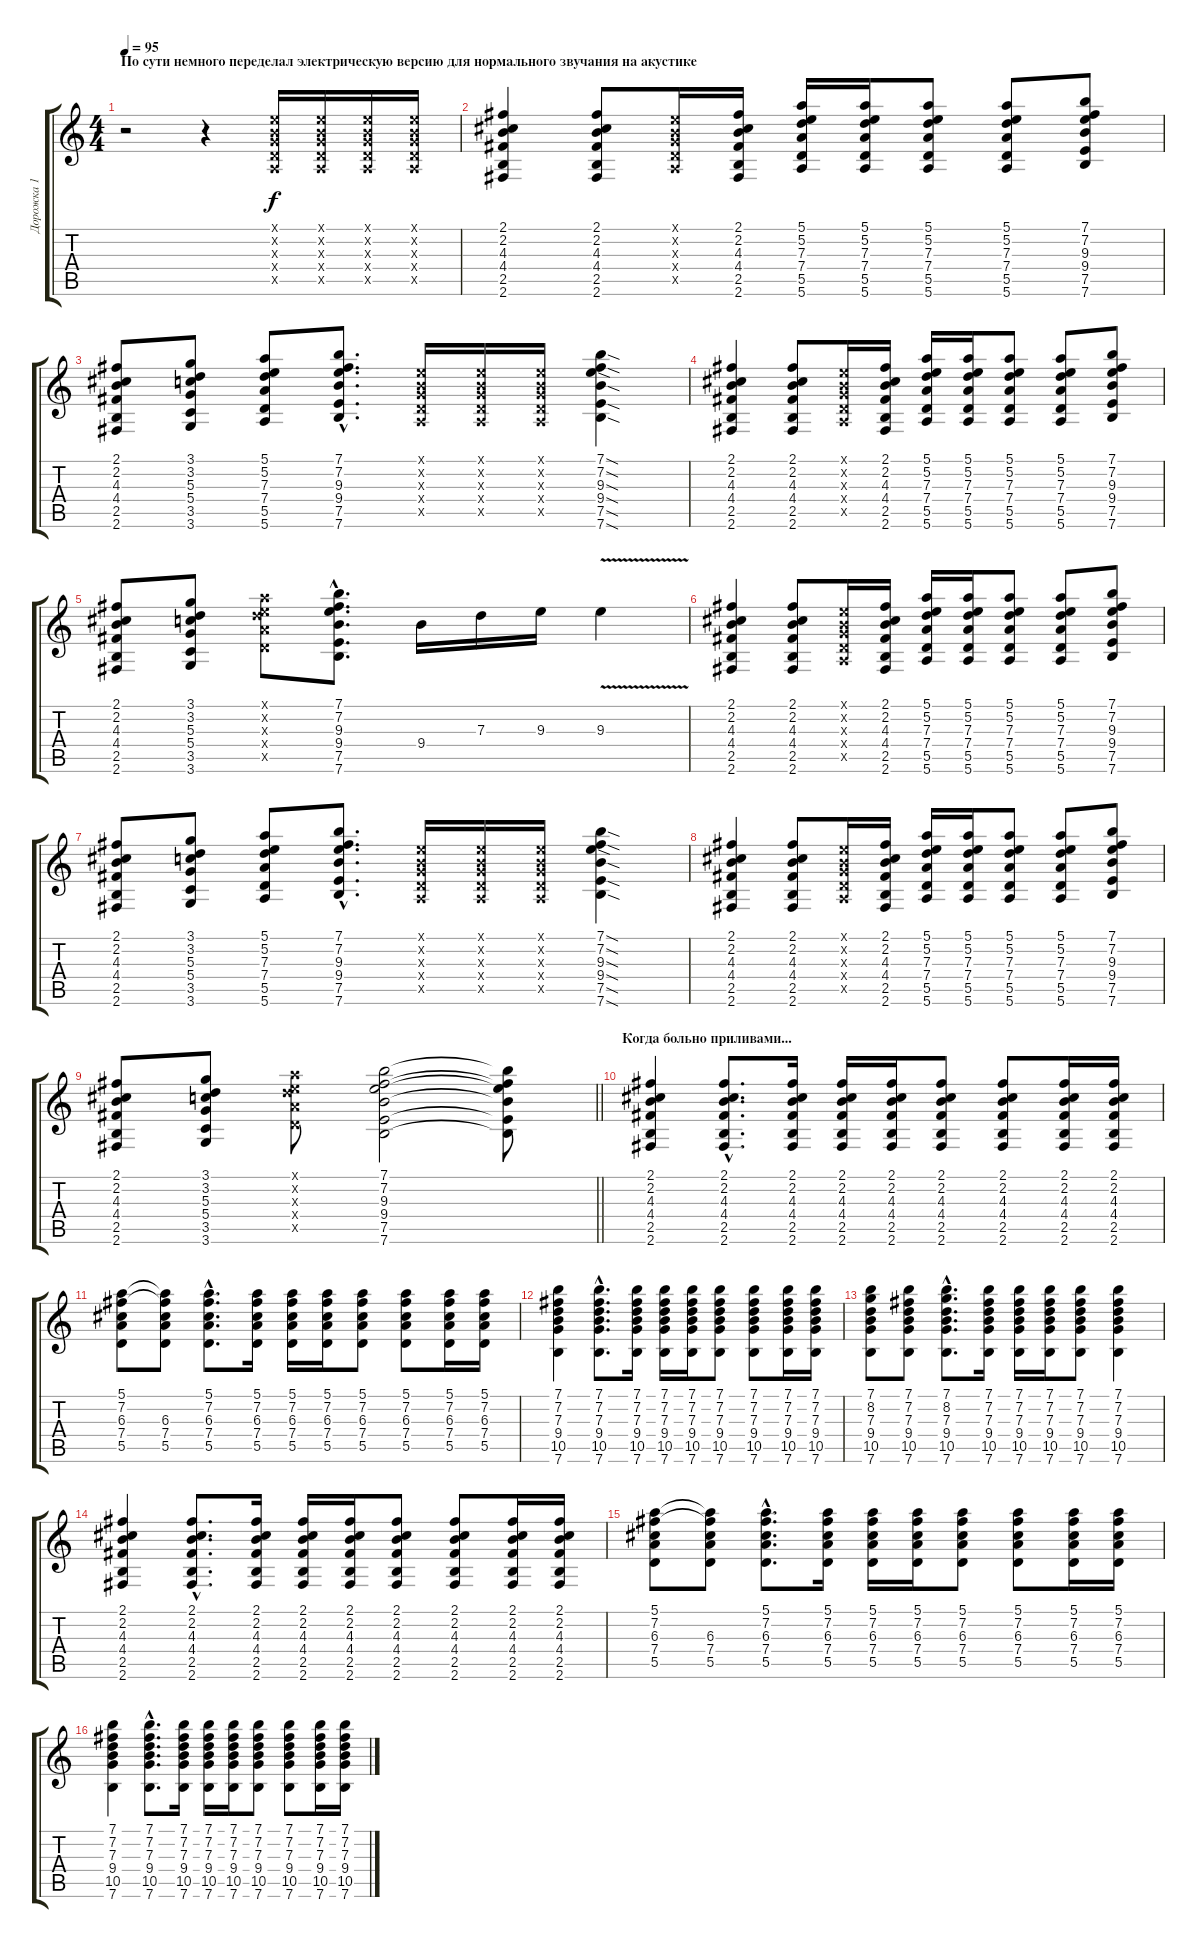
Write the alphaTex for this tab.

\track ("Дорожка 1" "Дорожка 1") {instrument acousticguitarsteel}
\staff {score tabs}
\tuning (E4 B3 G3 D3 A2 E2) {hide}
\ts (4 4)
\section ("" "По сути немного переделал электрическую версию для нормального звучания на акустике")
\tempo 95
\clef g2
\ks c
r.2{dy f instrument acousticguitarsteel} r.4 (0.1{x} 0.2{x} 0.3{x} 0.4{x} 0.5{x}).16 (0.1{x} 0.2{x} 0.3{x} 0.4{x} 0.5{x}).16 (0.1{x} 0.2{x} 0.3{x} 0.4{x} 0.5{x}).16 (0.1{x} 0.2{x} 0.3{x} 0.4{x} 0.5{x}).16 |
(2.1 2.2 4.3 4.4 2.5 2.6).4 (2.1 2.2 4.3 4.4 2.5 2.6).8 (0.1{x} 0.2{x} 0.3{x} 0.4{x} 0.5{x}).16 (2.1 2.2 4.3 4.4 2.5 2.6).16 (5.1 5.2 7.3 7.4 5.5 5.6).16 (5.1 5.2 7.3 7.4 5.5 5.6).16 (5.1 5.2 7.3 7.4 5.5 5.6).8 (5.1 5.2 7.3 7.4 5.5 5.6).8 (7.1 7.2 9.3 9.4 7.5 7.6).8 |
(2.1 2.2 4.3 4.4 2.5 2.6).8 (3.1 3.2 5.3 5.4 3.5 3.6).8 (5.1 5.2 7.3 7.4 5.5 5.6).8 (7.1{hac} 7.2{hac} 9.3{hac} 9.4{hac} 7.5{hac} 7.6{hac}).8{d} (0.1{x} 0.2{x} 0.3{x} 0.4{x} 0.5{x}).16 (0.1{x} 0.2{x} 0.3{x} 0.4{x} 0.5{x}).16 (0.1{x} 0.2{x} 0.3{x} 0.4{x} 0.5{x}).16 (7.1{sod} 7.2{sod} 9.3{sod} 9.4{sod} 7.5{sod} 7.6{sod}).4 |
(2.1 2.2 4.3 4.4 2.5 2.6).4 (2.1 2.2 4.3 4.4 2.5 2.6).8 (0.1{x} 0.2{x} 0.3{x} 0.4{x} 0.5{x}).16 (2.1 2.2 4.3 4.4 2.5 2.6).16 (5.1 5.2 7.3 7.4 5.5 5.6).16 (5.1 5.2 7.3 7.4 5.5 5.6).16 (5.1 5.2 7.3 7.4 5.5 5.6).8 (5.1 5.2 7.3 7.4 5.5 5.6).8 (7.1 7.2 9.3 9.4 7.5 7.6).8 |
(2.1 2.2 4.3 4.4 2.5 2.6).8 (3.1 3.2 5.3 5.4 3.5 3.6).8 (5.1{x} 5.2{x} 7.3{x} 7.4{x} 5.5{x}).8 (7.1{hac} 7.2{hac} 9.3{hac} 9.4{hac} 7.5{hac} 7.6{hac}).8{d} 9.4.16 7.3.16 9.3.16 9.3{v}.4 |
(2.1 2.2 4.3 4.4 2.5 2.6).4 (2.1 2.2 4.3 4.4 2.5 2.6).8 (0.1{x} 0.2{x} 0.3{x} 0.4{x} 0.5{x}).16 (2.1 2.2 4.3 4.4 2.5 2.6).16 (5.1 5.2 7.3 7.4 5.5 5.6).16 (5.1 5.2 7.3 7.4 5.5 5.6).16 (5.1 5.2 7.3 7.4 5.5 5.6).8 (5.1 5.2 7.3 7.4 5.5 5.6).8 (7.1 7.2 9.3 9.4 7.5 7.6).8 |
(2.1 2.2 4.3 4.4 2.5 2.6).8 (3.1 3.2 5.3 5.4 3.5 3.6).8 (5.1 5.2 7.3 7.4 5.5 5.6).8 (7.1{hac} 7.2{hac} 9.3{hac} 9.4{hac} 7.5{hac} 7.6{hac}).8{d} (0.1{x} 0.2{x} 0.3{x} 0.4{x} 0.5{x}).16 (0.1{x} 0.2{x} 0.3{x} 0.4{x} 0.5{x}).16 (0.1{x} 0.2{x} 0.3{x} 0.4{x} 0.5{x}).16 (7.1{sod} 7.2{sod} 9.3{sod} 9.4{sod} 7.5{sod} 7.6{sod}).4 |
(2.1 2.2 4.3 4.4 2.5 2.6).4 (2.1 2.2 4.3 4.4 2.5 2.6).8 (0.1{x} 0.2{x} 0.3{x} 0.4{x} 0.5{x}).16 (2.1 2.2 4.3 4.4 2.5 2.6).16 (5.1 5.2 7.3 7.4 5.5 5.6).16 (5.1 5.2 7.3 7.4 5.5 5.6).16 (5.1 5.2 7.3 7.4 5.5 5.6).8 (5.1 5.2 7.3 7.4 5.5 5.6).8 (7.1 7.2 9.3 9.4 7.5 7.6).8 |
\barLineRight lightlight
(2.1 2.2 4.3 4.4 2.5 2.6).8 (3.1 3.2 5.3 5.4 3.5 3.6).8 (5.1{x} 5.2{x} 7.3{x} 7.4{x} 5.5{x}).8 (7.1 7.2 9.3 9.4 7.5 7.6).2 (7.1{t} 7.2{t} 9.3{t} 9.4{t} 7.5{t} 7.6{t}).8 |
\section ("" "Когда больно приливами...")
(2.1 2.2 4.3 4.4 2.5 2.6).4 (2.1{hac} 2.2{hac} 4.3{hac} 4.4{hac} 2.5{hac} 2.6{hac}).8{d} (2.1 2.2 4.3 4.4 2.5 2.6).16 (2.1 2.2 4.3 4.4 2.5 2.6).16 (2.1 2.2 4.3 4.4 2.5 2.6).16 (2.1 2.2 4.3 4.4 2.5 2.6).8 (2.1 2.2 4.3 4.4 2.5 2.6).8 (2.1 2.2 4.3 4.4 2.5 2.6).16 (2.1 2.2 4.3 4.4 2.5 2.6).16 |
(5.1 7.2 6.3 7.4 5.5).8 (5.1{t} 7.2{t} 6.3 7.4 5.5).8 (5.1{hac} 7.2{hac} 6.3{hac} 7.4{hac} 5.5{hac}).8{d} (5.1 7.2 6.3 7.4 5.5).16 (5.1 7.2 6.3 7.4 5.5).16 (5.1 7.2 6.3 7.4 5.5).16 (5.1 7.2 6.3 7.4 5.5).8 (5.1 7.2 6.3 7.4 5.5).8 (5.1 7.2 6.3 7.4 5.5).16 (5.1 7.2 6.3 7.4 5.5).16 |
(7.1 7.2 7.3 9.4 10.5 7.6).4 (7.1{hac} 7.2{hac} 7.3{hac} 9.4{hac} 10.5{hac} 7.6{hac}).8{d} (7.1 7.2 7.3 9.4 10.5 7.6).16 (7.1 7.2 7.3 9.4 10.5 7.6).16 (7.1 7.2 7.3 9.4 10.5 7.6).16 (7.1 7.2 7.3 9.4 10.5 7.6).8 (7.1 7.2 7.3 9.4 10.5 7.6).8 (7.1 7.2 7.3 9.4 10.5 7.6).16 (7.1 7.2 7.3 9.4 10.5 7.6).16 |
(7.1 8.2 7.3 9.4 10.5 7.6).8 (7.1 7.2 7.3 9.4 10.5 7.6).8 (7.1{hac} 8.2{hac} 7.3{hac} 9.4{hac} 10.5{hac} 7.6{hac}).8{d} (7.1 7.2 7.3 9.4 10.5 7.6).16 (7.1 7.2 7.3 9.4 10.5 7.6).16 (7.1 7.2 7.3 9.4 10.5 7.6).16 (7.1 7.2 7.3 9.4 10.5 7.6).8 (7.1 7.2 7.3 9.4 10.5 7.6).4 |
(2.1 2.2 4.3 4.4 2.5 2.6).4 (2.1{hac} 2.2{hac} 4.3{hac} 4.4{hac} 2.5{hac} 2.6{hac}).8{d} (2.1 2.2 4.3 4.4 2.5 2.6).16 (2.1 2.2 4.3 4.4 2.5 2.6).16 (2.1 2.2 4.3 4.4 2.5 2.6).16 (2.1 2.2 4.3 4.4 2.5 2.6).8 (2.1 2.2 4.3 4.4 2.5 2.6).8 (2.1 2.2 4.3 4.4 2.5 2.6).16 (2.1 2.2 4.3 4.4 2.5 2.6).16 |
(5.1 7.2 6.3 7.4 5.5).8 (5.1{t} 7.2{t} 6.3 7.4 5.5).8 (5.1{hac} 7.2{hac} 6.3{hac} 7.4{hac} 5.5{hac}).8{d} (5.1 7.2 6.3 7.4 5.5).16 (5.1 7.2 6.3 7.4 5.5).16 (5.1 7.2 6.3 7.4 5.5).16 (5.1 7.2 6.3 7.4 5.5).8 (5.1 7.2 6.3 7.4 5.5).8 (5.1 7.2 6.3 7.4 5.5).16 (5.1 7.2 6.3 7.4 5.5).16 |
(7.1 7.2 7.3 9.4 10.5 7.6).4 (7.1{hac} 7.2{hac} 7.3{hac} 9.4{hac} 10.5{hac} 7.6{hac}).8{d} (7.1 7.2 7.3 9.4 10.5 7.6).16 (7.1 7.2 7.3 9.4 10.5 7.6).16 (7.1 7.2 7.3 9.4 10.5 7.6).16 (7.1 7.2 7.3 9.4 10.5 7.6).8 (7.1 7.2 7.3 9.4 10.5 7.6).8 (7.1 7.2 7.3 9.4 10.5 7.6).16 (7.1 7.2 7.3 9.4 10.5 7.6).16
